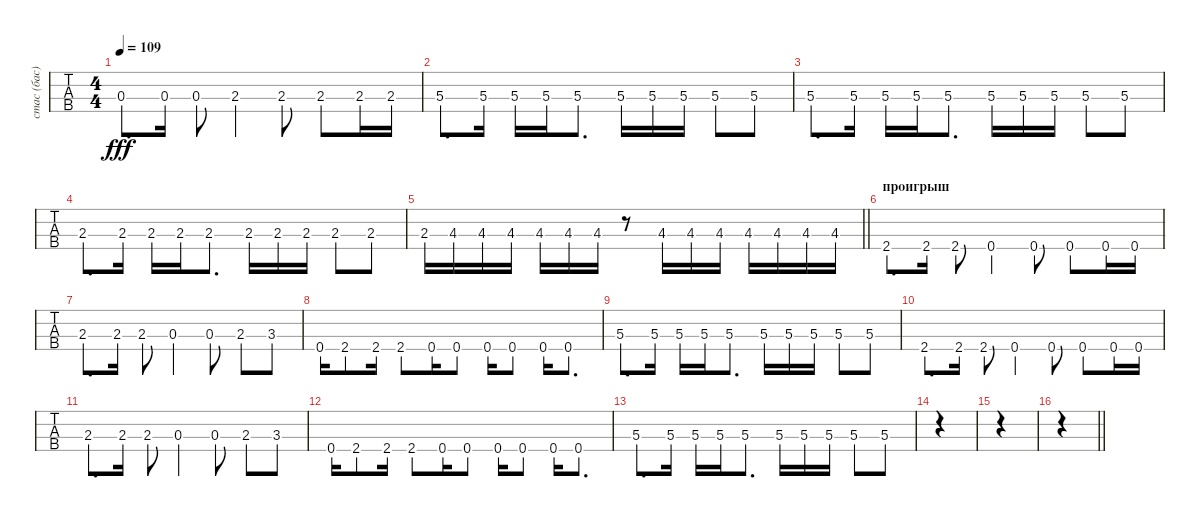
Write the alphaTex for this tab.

\track ("стас (бас)" "стас (бас)") {instrument electricbasspick}
\staff {tabs}
\tuning (G2 D2 A1 E1) {hide}
\ts (4 4)
\tempo 109
\clef f4
\ks c
0.3.8{d dy fff} 0.3.16 0.3.8 2.3.4 2.3.8 2.3.8 2.3.16 2.3.16 |
5.3.8{d} 5.3.16 5.3.16 5.3.16 5.3.8{d} 5.3.16 5.3.16 5.3.16 5.3.8 5.3.8 |
5.3.8{d} 5.3.16 5.3.16 5.3.16 5.3.8{d} 5.3.16 5.3.16 5.3.16 5.3.8 5.3.8 |
2.3.8{d} 2.3.16 2.3.16 2.3.16 2.3.8{d} 2.3.16 2.3.16 2.3.16 2.3.8 2.3.8 |
\barLineRight lightlight
2.3.16 4.3.16 4.3.16 4.3.16 4.3.16 4.3.16 4.3.16 r.8 4.3.16 4.3.16 4.3.16 4.3.16 4.3.16 4.3.16 4.3.16 |
\section ("" "проигрыш")
2.4.8{d} 2.4.16 2.4.8 0.4.4 0.4.8 0.4.8 0.4.16 0.4.16 |
2.3.8{d} 2.3.16 2.3.8 0.3.4 0.3.8 2.3.8 3.3.8 |
0.4.16 2.4.8 2.4.16 2.4.8 0.4.16 0.4.8 0.4.16 0.4.8 0.4.16 0.4.8{d} |
5.3.8{d} 5.3.16 5.3.16 5.3.16 5.3.8{d} 5.3.16 5.3.16 5.3.16 5.3.8 5.3.8 |
2.4.8{d} 2.4.16 2.4.8 0.4.4 0.4.8 0.4.8 0.4.16 0.4.16 |
2.3.8{d} 2.3.16 2.3.8 0.3.4 0.3.8 2.3.8 3.3.8 |
0.4.16 2.4.8 2.4.16 2.4.8 0.4.16 0.4.8 0.4.16 0.4.8 0.4.16 0.4.8{d} |
5.3.8{d} 5.3.16 5.3.16 5.3.16 5.3.8{d} 5.3.16 5.3.16 5.3.16 5.3.8 5.3.8 |
|
|
\barLineRight lightlight
